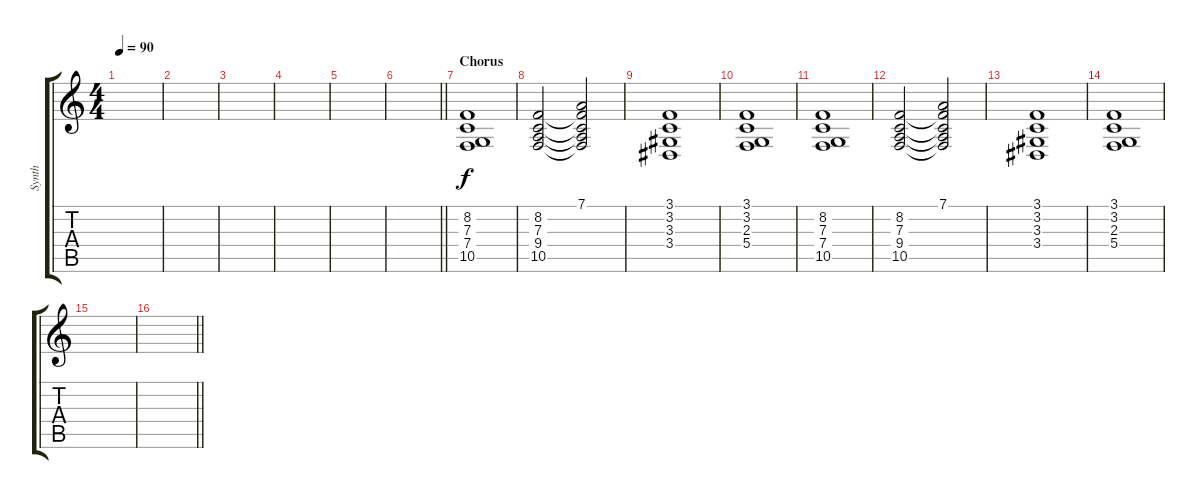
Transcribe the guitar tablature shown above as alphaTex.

\track ("Synth" "Synth") {instrument pad2warm}
\staff {score tabs}
\tuning (D4 A3 F3 C3 G2 C2) {hide}
\ts (4 4)
\tempo 90
\clef g2
\ks c
|
|
|
|
|
\barLineRight lightlight
|
\section ("" "Chorus")
(8.2 7.3 7.4 10.5).1 |
(8.2 7.3 9.4 10.5).2 (7.1 8.2{t} 7.3{t} 9.4{t} 10.5{t}).2 |
(3.1 3.2 3.3 3.4).1 |
(3.1 3.2 2.3 5.4).1 |
(8.2 7.3 7.4 10.5).1 |
(8.2 7.3 9.4 10.5).2 (7.1 8.2{t} 7.3{t} 9.4{t} 10.5{t}).2 |
(3.1 3.2 3.3 3.4).1 |
(3.1 3.2 2.3 5.4).1 |
|
\barLineRight lightlight
